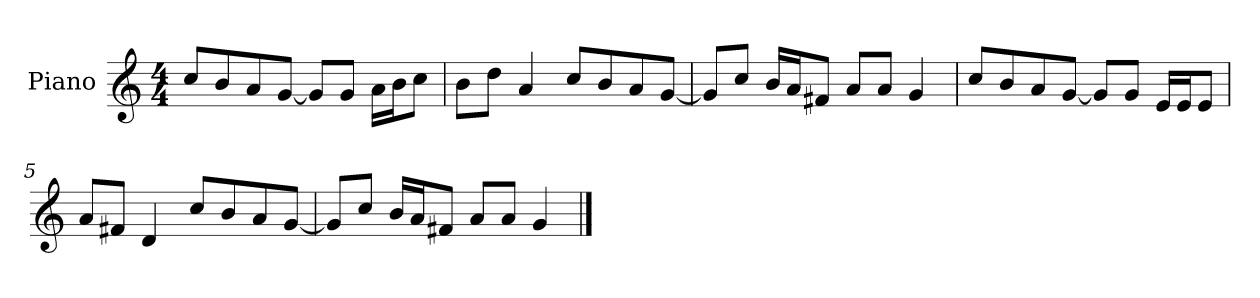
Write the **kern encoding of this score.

**kern
*part1
*staff1
*I"Piano
*I'P-no
*clefG2
*k[]
*M4/4
*MM90
=1
8cc/L
8b/
8a/
[8g/J
8g/L]
8g/J
16a\LL
16b\J
8cc\J
=2
8b\L
8dd\J
4a/
8cc/L
8b/
8a/
[8g/J
=3
8g/L]
8cc/J
16b/LL
16a/J
8f#X/J
8a/L
8a/J
4g/
=4
8cc/L
8b/
8a/
[8g/J
8g/L]
8g/J
16e/LL
16e/J
8e/J
=5
8a/L
8f#X/J
4d/
8cc/L
8b/
8a/
[8g/J
!!LO:LB:g=z
=6
8g/L]
8cc/J
16b/LL
16a/J
8f#X/J
8a/L
8a/J
4g/
==
*-
